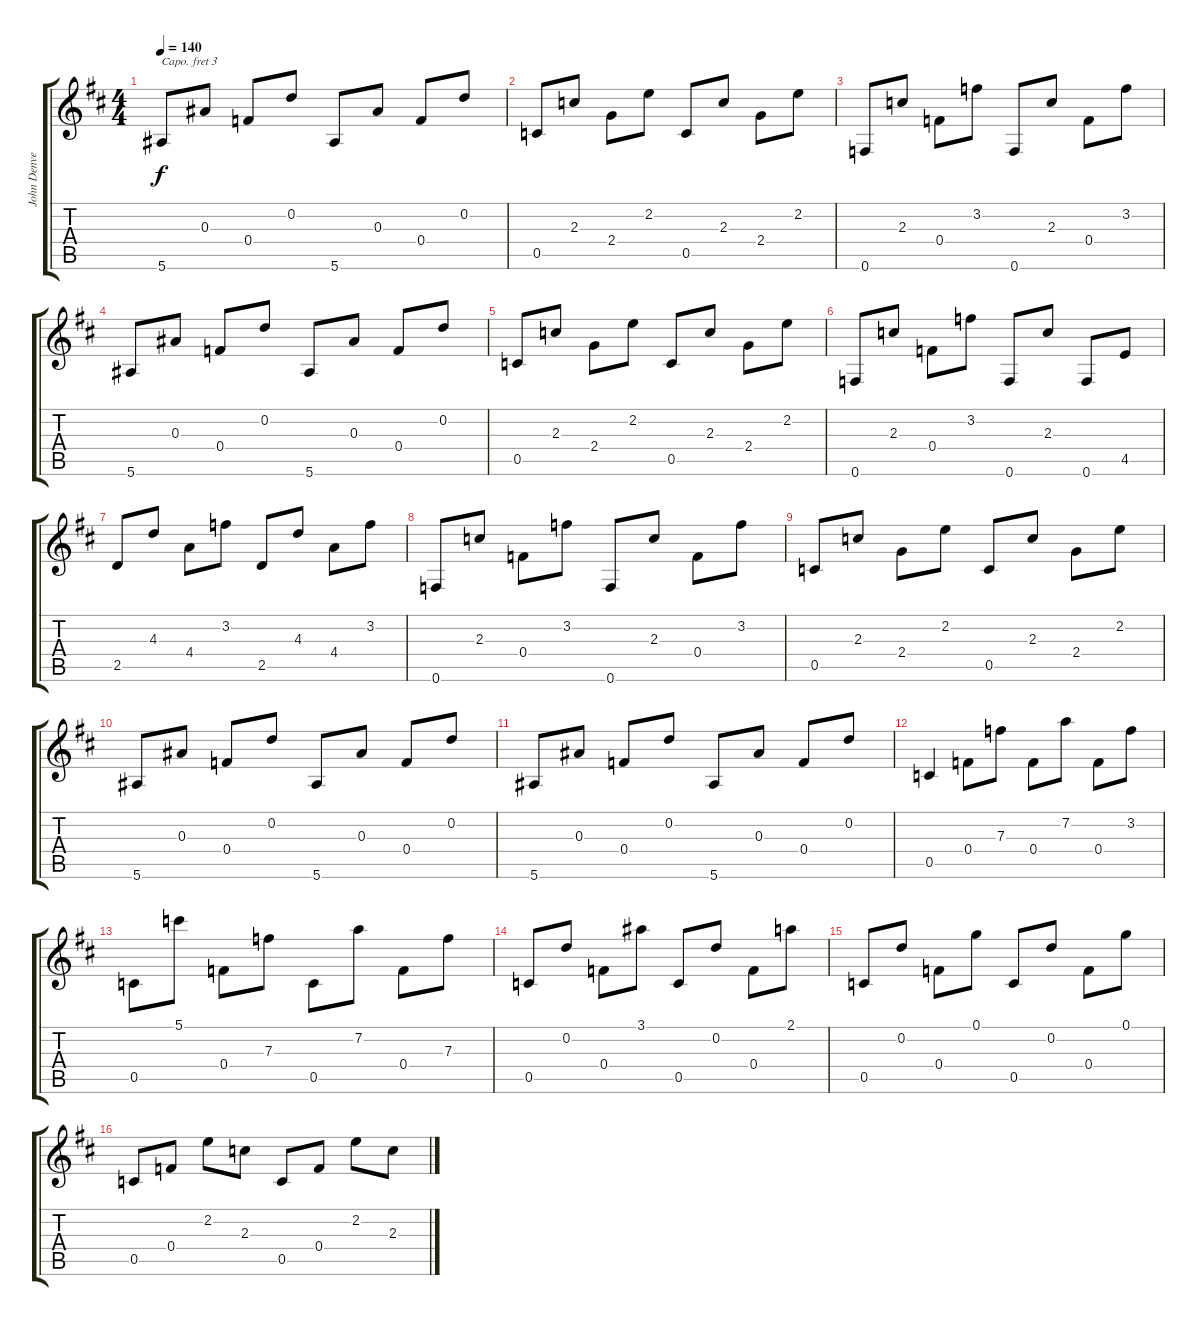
\track ("John Denver" "John Denve") {instrument acousticguitarsteel}
\staff {score tabs}
\capo 3
\tuning (E4 B3 G3 D3 A2 D2) {hide}
\ts (4 4)
\tempo 140
\clef g2
\ks d
5.6.8{dy f} 0.3.8 0.4.8 0.2.8 5.6.8 0.3.8 0.4.8 0.2.8 |
0.5.8 2.3.8 2.4.8 2.2.8 0.5.8 2.3.8 2.4.8 2.2.8 |
0.6.8 2.3.8 0.4.8 3.2.8 0.6.8 2.3.8 0.4.8 3.2.8 |
5.6.8 0.3.8 0.4.8 0.2.8 5.6.8 0.3.8 0.4.8 0.2.8 |
0.5.8 2.3.8 2.4.8 2.2.8 0.5.8 2.3.8 2.4.8 2.2.8 |
0.6.8 2.3.8 0.4.8 3.2.8 0.6.8 2.3.8 0.6.8 4.5.8 |
2.5.8 4.3.8 4.4.8 3.2.8 2.5.8 4.3.8 4.4.8 3.2.8 |
0.6.8 2.3.8 0.4.8 3.2.8 0.6.8 2.3.8 0.4.8 3.2.8 |
0.5.8 2.3.8 2.4.8 2.2.8 0.5.8 2.3.8 2.4.8 2.2.8 |
5.6.8 0.3.8 0.4.8 0.2.8 5.6.8 0.3.8 0.4.8 0.2.8 |
5.6.8 0.3.8 0.4.8 0.2.8 5.6.8 0.3.8 0.4.8 0.2.8 |
0.5.4 0.4.8 7.3.8 0.4.8 7.2.8 0.4.8 3.2.8 |
0.5.8 5.1.8 0.4.8 7.3.8 0.5.8 7.2.8 0.4.8 7.3.8 |
0.5.8 0.2.8 0.4.8 3.1.8 0.5.8 0.2.8 0.4.8 2.1.8 |
0.5.8 0.2.8 0.4.8 0.1.8 0.5.8 0.2.8 0.4.8 0.1.8 |
0.5.8 0.4.8 2.2.8 2.3.8 0.5.8 0.4.8 2.2.8 2.3.8
